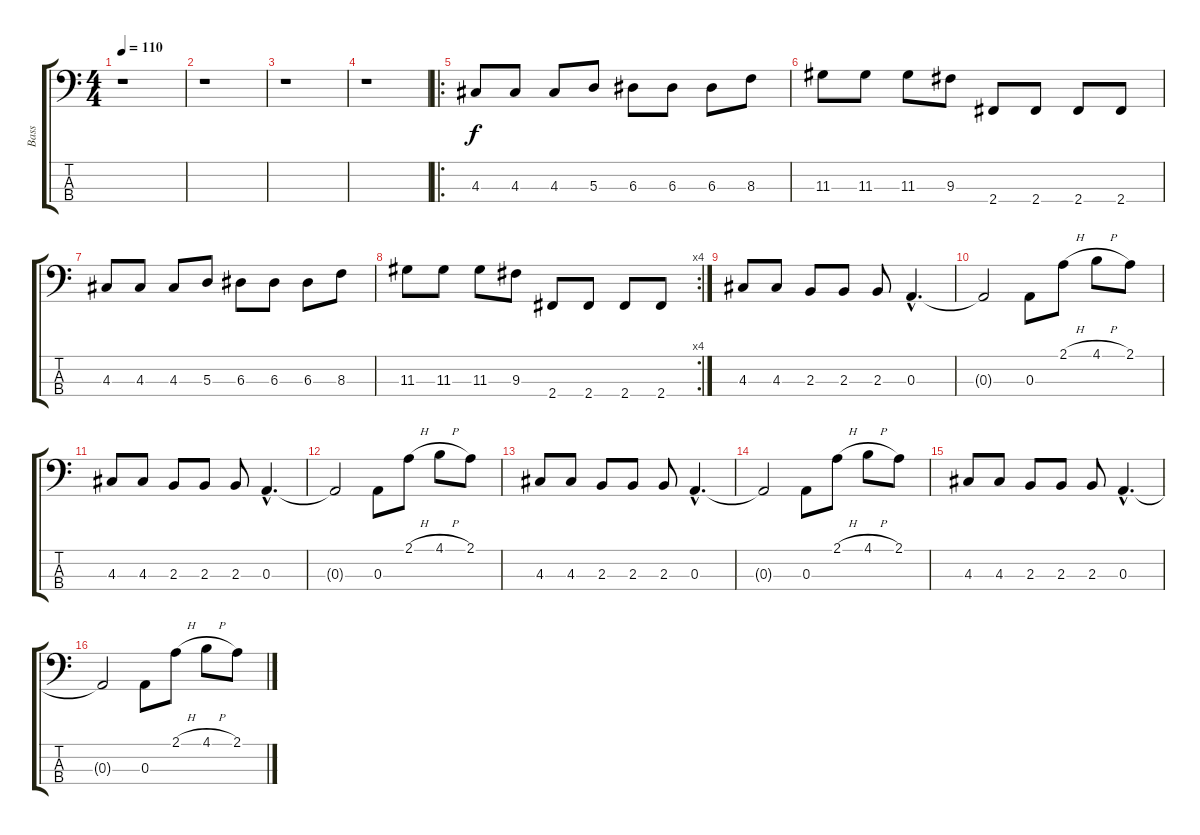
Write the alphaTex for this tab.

\track ("Bass" "Bass") {instrument electricbassfinger}
\staff {score tabs}
\tuning (G2 D2 A1 E1) {hide}
\ts (4 4)
\tempo 110
\clef f4
\ks c
r.1{dy f instrument electricbassfinger} |
r.1 |
r.1 |
r.1 |
\ro
4.3.8 4.3.8 4.3.8 5.3.8 6.3.8 6.3.8 6.3.8 8.3.8 |
11.3.8 11.3.8 11.3.8 9.3.8 2.4.8 2.4.8 2.4.8 2.4.8 |
4.3.8 4.3.8 4.3.8 5.3.8 6.3.8 6.3.8 6.3.8 8.3.8 |
\rc 4
11.3.8 11.3.8 11.3.8 9.3.8 2.4.8 2.4.8 2.4.8 2.4.8 |
4.3.8 4.3.8 2.3.8 2.3.8 2.3.8 0.3{hac}.4{d} |
0.3{t}.2 0.3.8 2.1{h}.8 4.1{h}.8 2.1.8 |
4.3.8 4.3.8 2.3.8 2.3.8 2.3.8 0.3{hac}.4{d} |
0.3{t}.2 0.3.8 2.1{h}.8 4.1{h}.8 2.1.8 |
4.3.8 4.3.8 2.3.8 2.3.8 2.3.8 0.3{hac}.4{d} |
0.3{t}.2 0.3.8 2.1{h}.8 4.1{h}.8 2.1.8 |
4.3.8 4.3.8 2.3.8 2.3.8 2.3.8 0.3{hac}.4{d} |
0.3{t}.2 0.3.8 2.1{h}.8 4.1{h}.8 2.1.8
